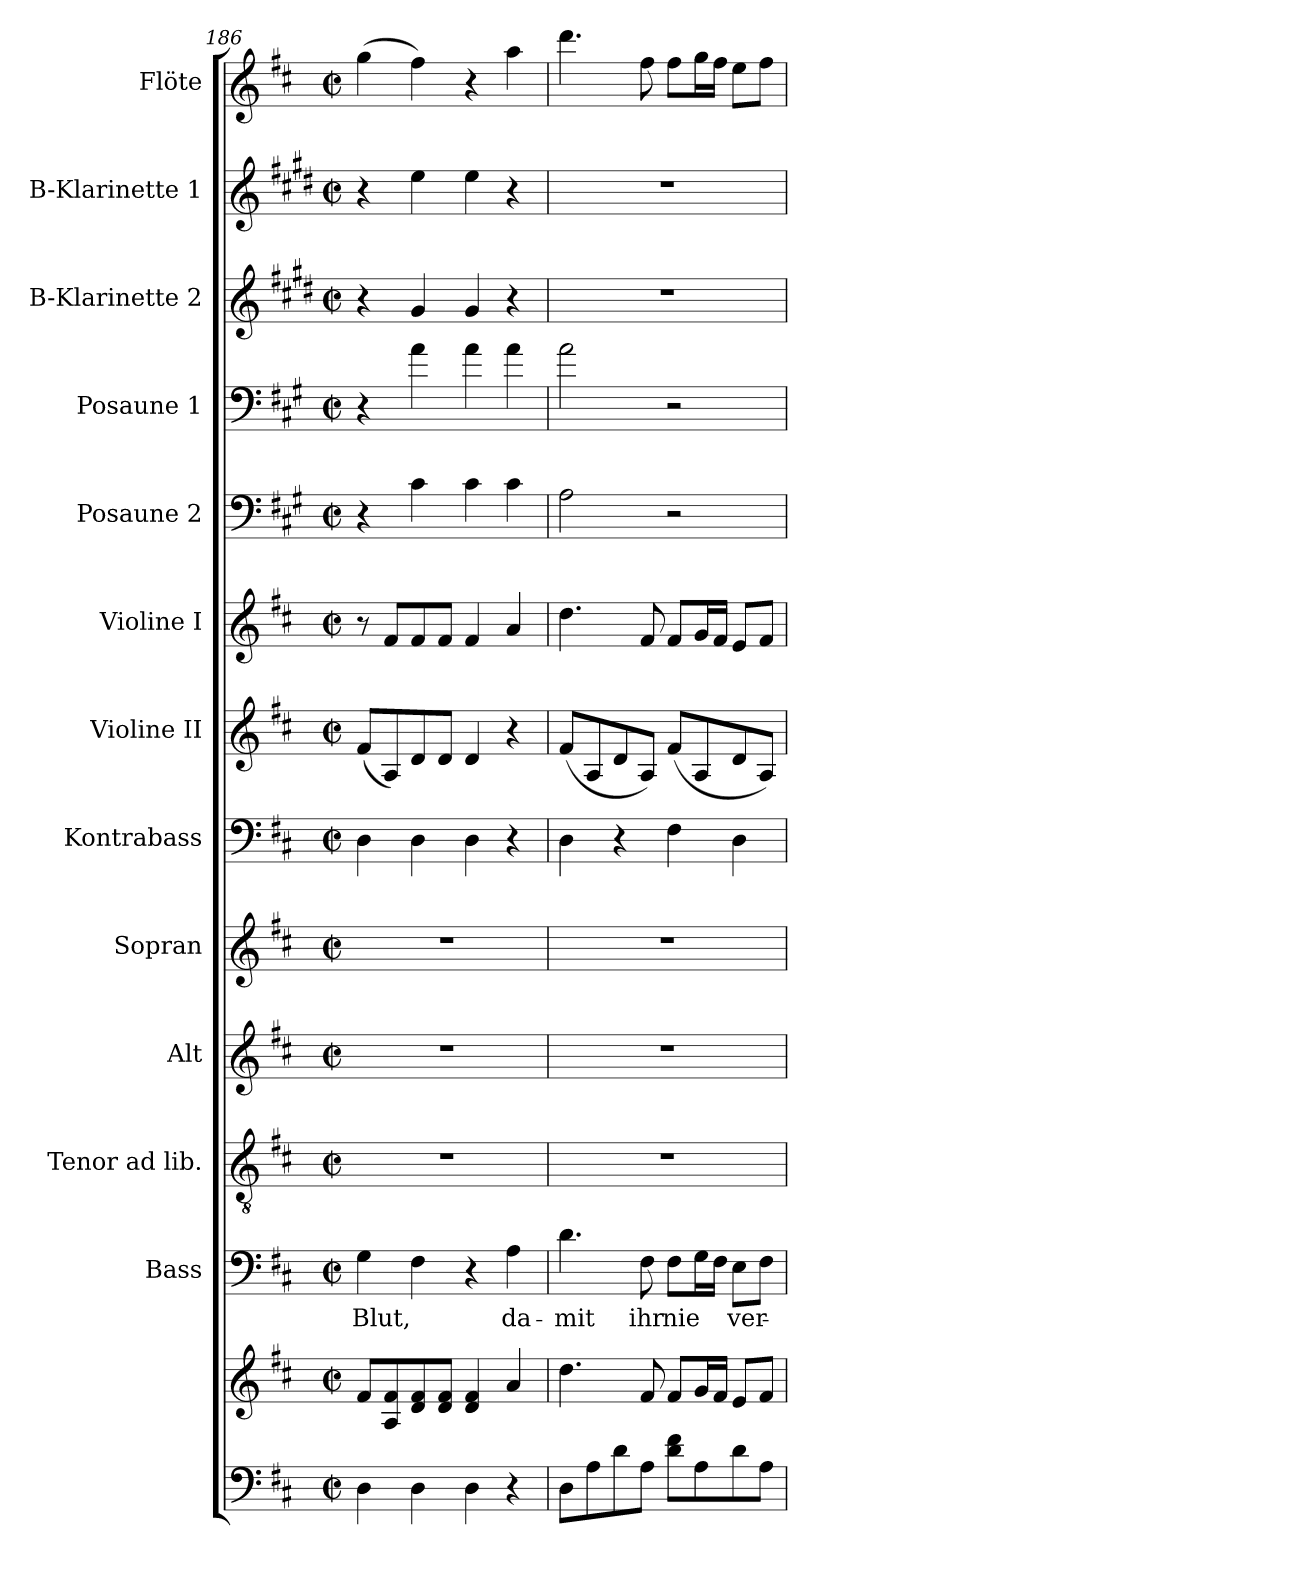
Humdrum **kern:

**kern	**kern	**kern	**text	**kern	**kern	**kern	**kern	**kern	**kern	**kern	**kern	**kern	**kern	**kern
*part13	*part13	*part12	*part12	*part11	*part10	*part9	*part8	*part7	*part6	*part5	*part4	*part3	*part2	*part1
*staff14	*staff13	*staff12	*staff12	*staff11	*staff10	*staff9	*staff8	*staff7	*staff6	*staff5	*staff4	*staff3	*staff2	*staff1
*	*	*I"Bass	*	*I"Tenor ad lib.	*I"Alt	*I"Sopran	*I"Kontrabass	*I"Violine II	*I"Violine I	*I"Posaune 2	*I"Posaune 1	*I"B-Klarinette 2	*I"B-Klarinette 1	*I"Flöte
*	*	*I'B.	*	*I'T.	*I'A.	*I'S.	*I'Kb.	*I'Vl. II	*I'Vl. I	*I'Pos 2	*I'Pos. 1	*I'B Kl. 2	*I'B Kl. 1	*I'Fl.
*clefF4	*clefG2	*clefF4	*	*clefGv2	*clefG2	*clefG2	*clefF4	*clefG2	*clefG2	*clefF4	*clefF4	*clefG2	*clefG2	*clefG2
*	*	*	*	*	*	*	*ITrd7c12	*	*	*ITrd4c7	*ITrd4c7	*ITrd1c2	*ITrd1c2	*
*k[f#c#]	*k[f#c#]	*k[f#c#]	*	*k[f#c#]	*k[f#c#]	*k[f#c#]	*k[f#c#]	*k[f#c#]	*k[f#c#]	*k[f#c#]	*k[f#c#]	*k[f#c#]	*k[f#c#]	*k[f#c#]
*D:	*D:	*D:	*	*D:	*D:	*D:	*D:	*D:	*D:	*D:	*D:	*D:	*D:	*D:
*M2/2	*M2/2	*M2/2	*	*M2/2	*M2/2	*M2/2	*M2/2	*M2/2	*M2/2	*M2/2	*M2/2	*M2/2	*M2/2	*M2/2
*met(c|)	*met(c|)	*met(c|)	*	*met(c|)	*met(c|)	*met(c|)	*met(c|)	*met(c|)	*met(c|)	*met(c|)	*met(c|)	*met(c|)	*met(c|)	*met(c|)
=186	=186	=186	=186	=186	=186	=186	=186	=186	=186	=186	=186	=186	=186	=186
!	!	!	!LO:LY:b	!	!	!	!	!	!	!	!	!	!	!
4D\	8f#/L	4G\	Blut,	1r	1r	1r	4DD\	(<8f#/L	8r	4r	4r	4r	4r	(>4gg\
.	8A/ 8f#/	.	.	.	.	.	.	8A/)	8f#/L	.	.	.	.	.
4D\	8d/ 8f#/	4F#\	.	.	.	.	4DD\	8d/	8f#/	4F#\	4d\	4f#/	4dd\	4ff#\)
.	8d/ 8f#/J	.	.	.	.	.	.	8d/J	8f#/J	.	.	.	.	.
4D\	4d/ 4f#/	4r	.	.	.	.	4DD\	4d/	4f#/	4F#\	4d\	4f#/	4dd\	4r
!	!	!	!LO:LY:b	!	!	!	!	!	!	!	!	!	!	!
4r	4a/	4A\	da-	.	.	.	4r	4r	4a/	4F#\	4d\	4r	4r	4aa\
!!LO:PB:g=z
=187	=187	=187	=187	=187	=187	=187	=187	=187	=187	=187	=187	=187	=187	=187
!	!	!	!LO:LY:b	!	!	!	!	!	!	!	!	!	!	!
8D\L	4.dd\	4.d\	-mit	1r	1r	1r	4DD\	(<8f#/L	4.dd\	2D\	2d\	1r	1r	4.ddd\
8A\	.	.	.	.	.	.	.	8A/	.	.	.	.	.	.
8d\	.	.	.	.	.	.	4r	8d/	.	.	.	.	.	.
!	!	!	!LO:LY:b	!	!	!	!	!	!	!	!	!	!	!
8A\J	8f#/	8F#\	ihr	.	.	.	.	8A/J)	8f#/	.	.	.	.	8ff#\
!	!	!	!LO:LY:b	!	!	!	!	!	!	!	!	!	!	!
8d\ 8f#\L	8f#/L	8F#\L	nie	.	.	.	4FF#\	(<8f#/L	8f#/L	2r	2r	.	.	8ff#\L
8A\	16g/L	16G\L	.	.	.	.	.	8A/	16g/L	.	.	.	.	16gg\L
.	16f#/JJ	16F#\JJ	.	.	.	.	.	.	16f#/JJ	.	.	.	.	16ff#\JJ
!	!	!	!LO:LY:b	!	!	!	!	!	!	!	!	!	!	!
8d\	8e/L	8E\L	ver-	.	.	.	4DD\	8d/	8e/L	.	.	.	.	8ee\L
8A\J	8f#/J	8F#\J	.	.	.	.	.	8A/J)	8f#/J	.	.	.	.	8ff#\J
=	=	=	=	=	=	=	=	=	=	=	=	=	=	=
*-	*-	*-	*-	*-	*-	*-	*-	*-	*-	*-	*-	*-	*-	*-
